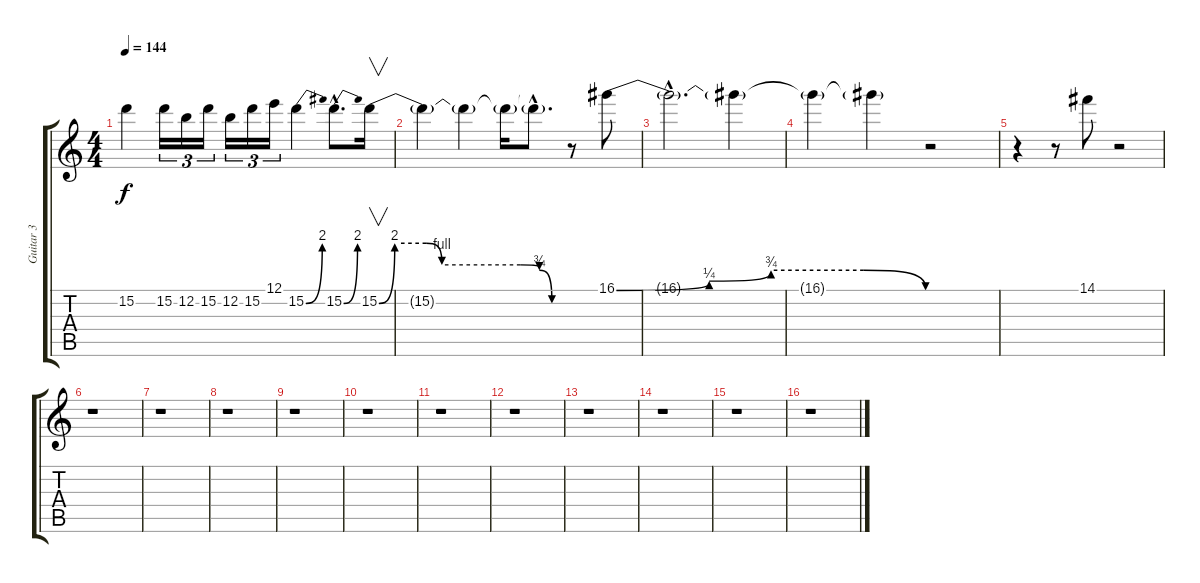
\track ("Guitar 3" "Guitar 3") {instrument overdrivenguitar}
\staff {score tabs}
\tuning (E4 B3 G3 D3 A2 E2) {hide}
\ts (4 4)
\tempo 144
\clef g2
\ks c
15.2{t}.4{dy f} 15.2.16{tu (3 2)} 12.2.16{tu (3 2)} 15.2.16{tu (3 2)} 12.2.16{tu (3 2)} 15.2.16{tu (3 2)} 12.1.16{tu (3 2)} 15.2{be (bend 0 0 60 8)}.4 15.2{be (bend 0 0 60 8) hac}.8{d} 15.2{be (custom 0 0 5 8 15 8 20 4 45 4 51 3 55 0 60 0)}.16{v} |
15.2{t}.4 15.2{t}.4 15.2{t}.16 15.2{hac t}.8{d} r.8 16.1{be (custom 0 0 18 1 30 3 48 3 60 0)}.8 |
16.1{hac t}.2{d} 16.1{t}.4 |
16.1{t}.4 16.1{t}.4 r.2 |
r.4 r.8 14.1.8 r.2 |
r.1 |
r.1 |
r.1 |
r.1 |
r.1 |
r.1 |
r.1 |
r.1 |
r.1 |
r.1 |
r.1
